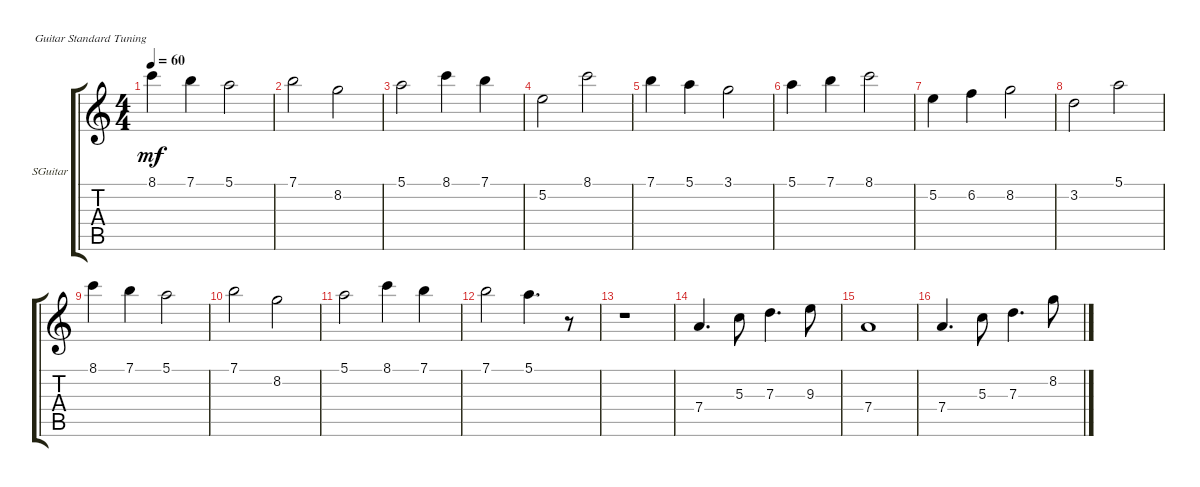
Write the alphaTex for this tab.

\defaultSystemsLayout 4
\bracketExtendMode groupsimilarinstruments
\firstSystemTrackNameOrientation horizontal
\otherSystemsTrackNameOrientation horizontal
\track ("Solo Guitar" "SGuitar") {instrument acousticguitarsteel}
\staff {score tabs}
\tuning (E4 B3 G3 D3 A2 E2)
\ts (4 4)
\tempo 60
\clef g2
\ks c
8.1.4{dy mf} 7.1.4 5.1.2 |
7.1.2 8.2.2 |
5.1.2 8.1.4 7.1.4 |
5.2.2 8.1.2 |
7.1.4 5.1.4 3.1.2 |
5.1.4 7.1.4 8.1.2 |
5.2.4 6.2.4 8.2.2 |
3.2.2 5.1.2 |
8.1.4 7.1.4 5.1.2 |
7.1.2 8.2.2 |
5.1.2 8.1.4 7.1.4 |
7.1.2 5.1.4{d} r.8 |
r.1 |
7.4.4{d} 5.3.8 7.3.4{d} 9.3.8 |
7.4.1 |
7.4.4{d} 5.3.8 7.3.4{d} 8.2.8
